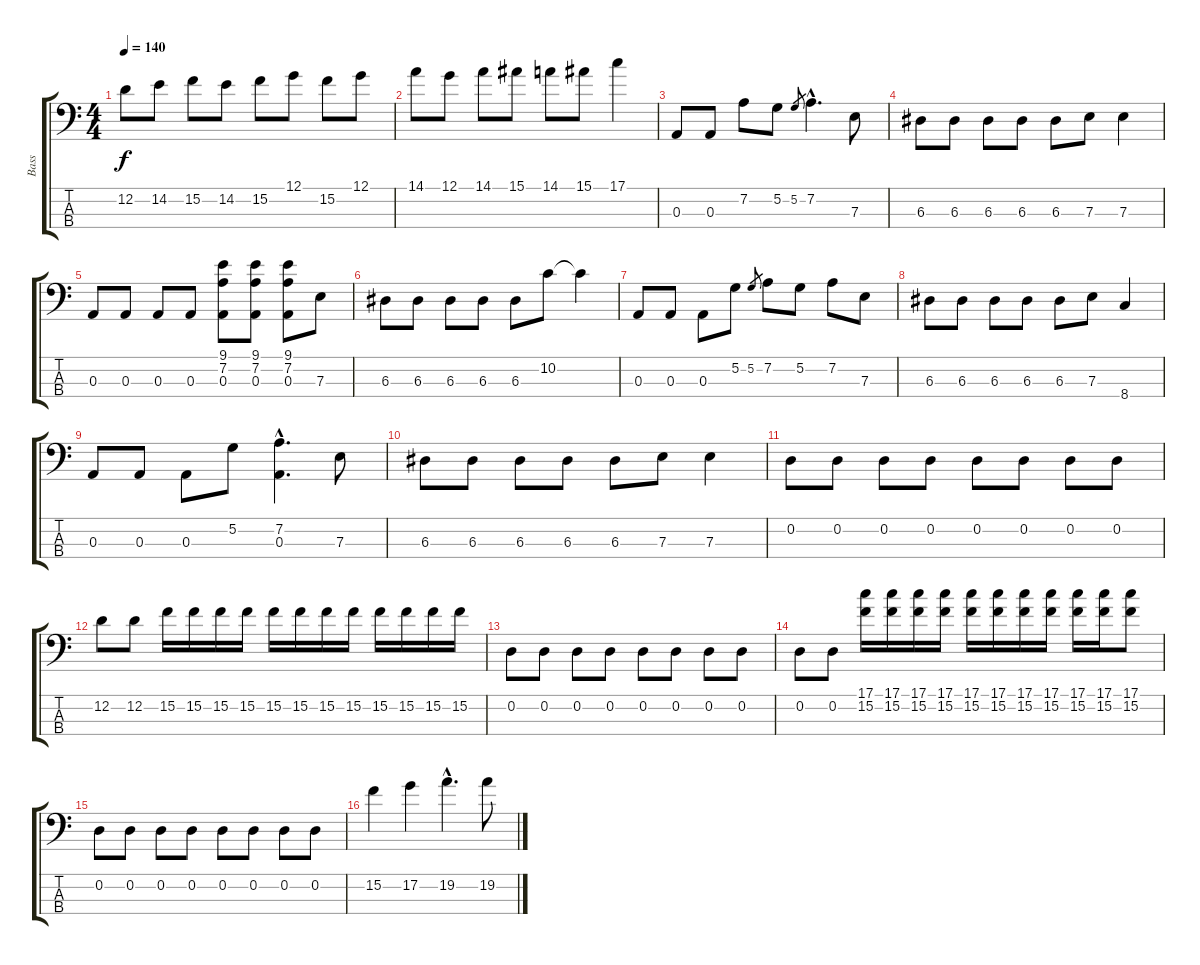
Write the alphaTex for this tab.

\track ("Bass" "Bass") {instrument electricbassfinger}
\staff {score tabs}
\tuning (G2 D2 A1 E1) {hide}
\ts (4 4)
\tempo 140
\clef f4
\ks c
12.2.8{dy f} 14.2.8 15.2.8 14.2.8 15.2.8 12.1.8 15.2.8 12.1.8 |
14.1.8 12.1.8 14.1.8 15.1.8 14.1.8 15.1.8 17.1.4 |
0.3.8 0.3.8 7.2.8 5.2.8 5.2.8{gr} 7.2{hac}.4{d} 7.3.8 |
6.3.8 6.3.8 6.3.8 6.3.8 6.3.8 7.3.8 7.3.4 |
0.3.8 0.3.8 0.3.8 0.3.8 (9.1 7.2 0.3).8 (9.1 7.2 0.3).8 (9.1 7.2 0.3).8 7.3.8 |
6.3.8 6.3.8 6.3.8 6.3.8 6.3.8 10.2.8 10.2{t}.4 |
0.3.8 0.3.8 0.3.8 5.2.8 5.2.8{gr} 7.2.8 5.2.8 7.2.8 7.3.8 |
6.3.8 6.3.8 6.3.8 6.3.8 6.3.8 7.3.8 8.4.4 |
0.3.8 0.3.8 0.3.8 5.2.8 (7.2{hac} 0.3{hac}).4{d} 7.3.8 |
6.3.8 6.3.8 6.3.8 6.3.8 6.3.8 7.3.8 7.3.4 |
0.2.8 0.2.8 0.2.8 0.2.8 0.2.8 0.2.8 0.2.8 0.2.8 |
12.2.8 12.2.8 15.2.16 15.2.16 15.2.16 15.2.16 15.2.16 15.2.16 15.2.16 15.2.16 15.2.16 15.2.16 15.2.16 15.2.16 |
0.2.8 0.2.8 0.2.8 0.2.8 0.2.8 0.2.8 0.2.8 0.2.8 |
0.2.8 0.2.8 (17.1 15.2).16 (17.1 15.2).16 (17.1 15.2).16 (17.1 15.2).16 (17.1 15.2).16 (17.1 15.2).16 (17.1 15.2).16 (17.1 15.2).16 (17.1 15.2).16 (17.1 15.2).16 (17.1 15.2).8 |
0.2.8 0.2.8 0.2.8 0.2.8 0.2.8 0.2.8 0.2.8 0.2.8 |
15.2.4 17.2.4 19.2{hac}.4{d} 19.2.8
